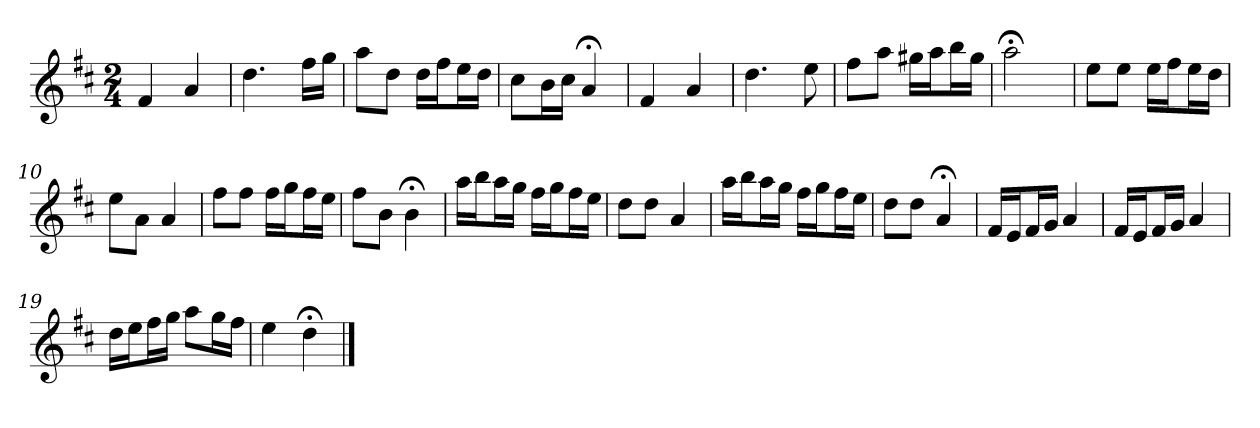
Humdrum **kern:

**kern
*part1
*staff1
*k[f#c#]
*D:
*M2/4
*MM120
=1
4f#
4a
=2
4.dd
16ff#LL
16ggJJ
=3
8aaL
8ddJ
16ddLL
16ff#J
16eeL
16ddJJ
=4
8cc#L
16bL
16cc#JJ
4a;<
=5
4f#
4a
=6
4.dd
8ee
=7
8ff#L
8aaJ
16gg#XLL
16aaJ
16bbL
16gg#JJ
=8
2aa;<
=9
8eeL
8eeJ
16eeLL
16ff#J
16eeL
16ddJJ
=10
8eeL
8aJ
4a
=11
8ff#L
8ff#J
16ff#LL
16ggJ
16ff#L
16eeJJ
=12
8ff#L
8bJ
4b;<
=13
16aaLL
16bbJ
16aaL
16ggJJ
16ff#LL
16ggJ
16ff#L
16eeJJ
=14
8ddL
8ddJ
4a
=15
16aaLL
16bbJ
16aaL
16ggJJ
16ff#LL
16ggJ
16ff#L
16eeJJ
=16
8ddL
8ddJ
4a;<
=17
16f#LL
16eJ
16f#L
16gJJ
4a
=18
16f#LL
16eJ
16f#L
16gJJ
4a
=19
16ddLL
16eeJ
16ff#L
16ggJJ
8aaL
16ggL
16ff#JJ
=20
4ee
4dd;<
==
*-
